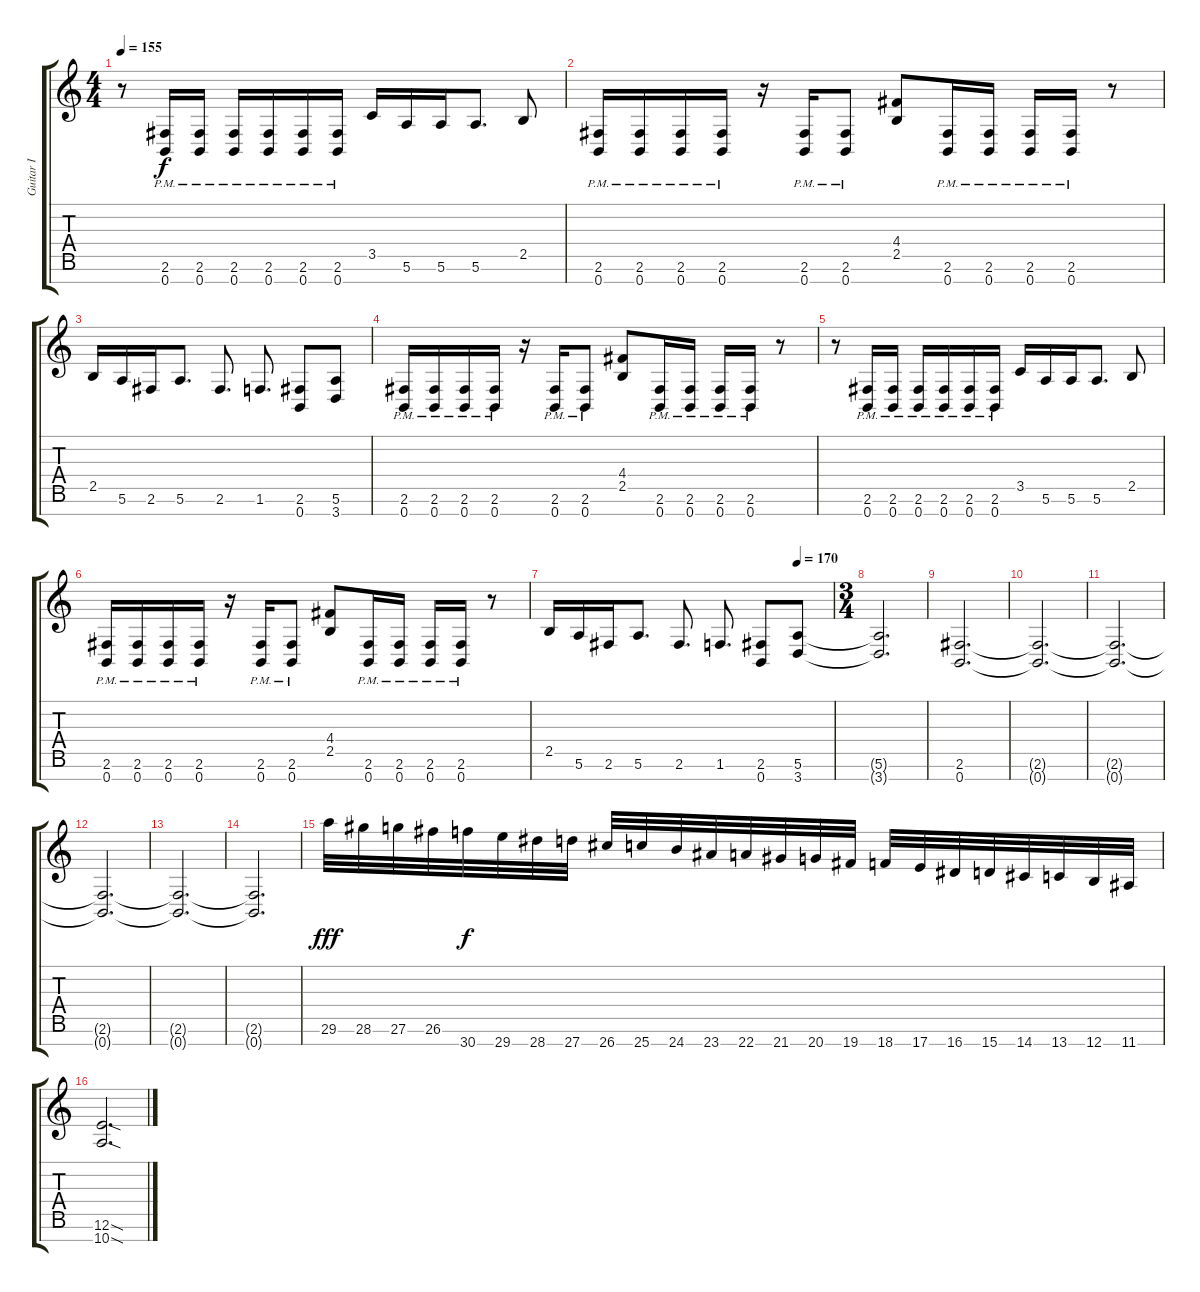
\track ("Guitar I" "Guitar I") {instrument overdrivenguitar}
\staff {score tabs}
\tuning (E4 B3 G3 D3 A2 E2 B1) {hide}
\ts (4 4)
\tempo 155
\clef g2
\ks c
r.8{dy f} (2.6{pm} 0.7{pm}).16 (2.6{pm} 0.7{pm}).16 (2.6{pm} 0.7{pm}).16 (2.6{pm} 0.7{pm}).16 (2.6{pm} 0.7{pm}).16 (2.6{pm} 0.7{pm}).16 3.5.16 5.6.16 5.6.16 5.6.8{d} 2.5.8 |
(2.6{pm} 0.7{pm}).16 (2.6{pm} 0.7{pm}).16 (2.6{pm} 0.7{pm}).16 (2.6{pm} 0.7{pm}).16 r.16 (2.6{pm} 0.7{pm}).16 (2.6{pm} 0.7{pm}).8 (4.4 2.5).8 (2.6{pm} 0.7{pm}).16 (2.6{pm} 0.7{pm}).16 (2.6{pm} 0.7{pm}).16 (2.6{pm} 0.7{pm}).16 r.8 |
2.5.16 5.6.16 2.6.16 5.6.8{d} 2.6.8{d} 1.6.8{d} (2.6 0.7).8 (5.6 3.7).8 |
(2.6{pm} 0.7{pm}).16 (2.6{pm} 0.7{pm}).16 (2.6{pm} 0.7{pm}).16 (2.6{pm} 0.7{pm}).16 r.16 (2.6{pm} 0.7{pm}).16 (2.6{pm} 0.7{pm}).8 (4.4 2.5).8 (2.6{pm} 0.7{pm}).16 (2.6{pm} 0.7{pm}).16 (2.6{pm} 0.7{pm}).16 (2.6{pm} 0.7{pm}).16 r.8 |
r.8 (2.6{pm} 0.7{pm}).16 (2.6{pm} 0.7{pm}).16 (2.6{pm} 0.7{pm}).16 (2.6{pm} 0.7{pm}).16 (2.6{pm} 0.7{pm}).16 (2.6{pm} 0.7{pm}).16 3.5.16 5.6.16 5.6.16 5.6.8{d} 2.5.8 |
(2.6{pm} 0.7{pm}).16 (2.6{pm} 0.7{pm}).16 (2.6{pm} 0.7{pm}).16 (2.6{pm} 0.7{pm}).16 r.16 (2.6{pm} 0.7{pm}).16 (2.6{pm} 0.7{pm}).8 (4.4 2.5).8 (2.6{pm} 0.7{pm}).16 (2.6{pm} 0.7{pm}).16 (2.6{pm} 0.7{pm}).16 (2.6{pm} 0.7{pm}).16 r.8 |
\tempo (170 0.875)
2.5.16 5.6.16 2.6.16 5.6.8{d} 2.6.8{d} 1.6.8{d} (2.6 0.7).8 (5.6 3.7).8 |
\ts (3 4)
(5.6{t} 3.7{t}).2{d} |
(2.6 0.7).2{d} |
(2.6{t} 0.7{t}).2{d} |
(2.6{t} 0.7{t}).2{d} |
(2.6{t} 0.7{t}).2{d} |
(2.6{t} 0.7{t}).2{d} |
(2.6{t} 0.7{t}).2{d} |
29.6.32{dy fff instrument guitarfretnoise} 28.6.32 27.6.32 26.6.32 30.7.32{dy f} 29.7.32 28.7.32 27.7.32 26.7.32 25.7.32 24.7.32 23.7.32 22.7.32 21.7.32 20.7.32 19.7.32 18.7.32 17.7.32 16.7.32 15.7.32 14.7.32 13.7.32 12.7.32 11.7.32 |
(12.6{sod} 10.7{sod}).2{d instrument overdrivenguitar}
